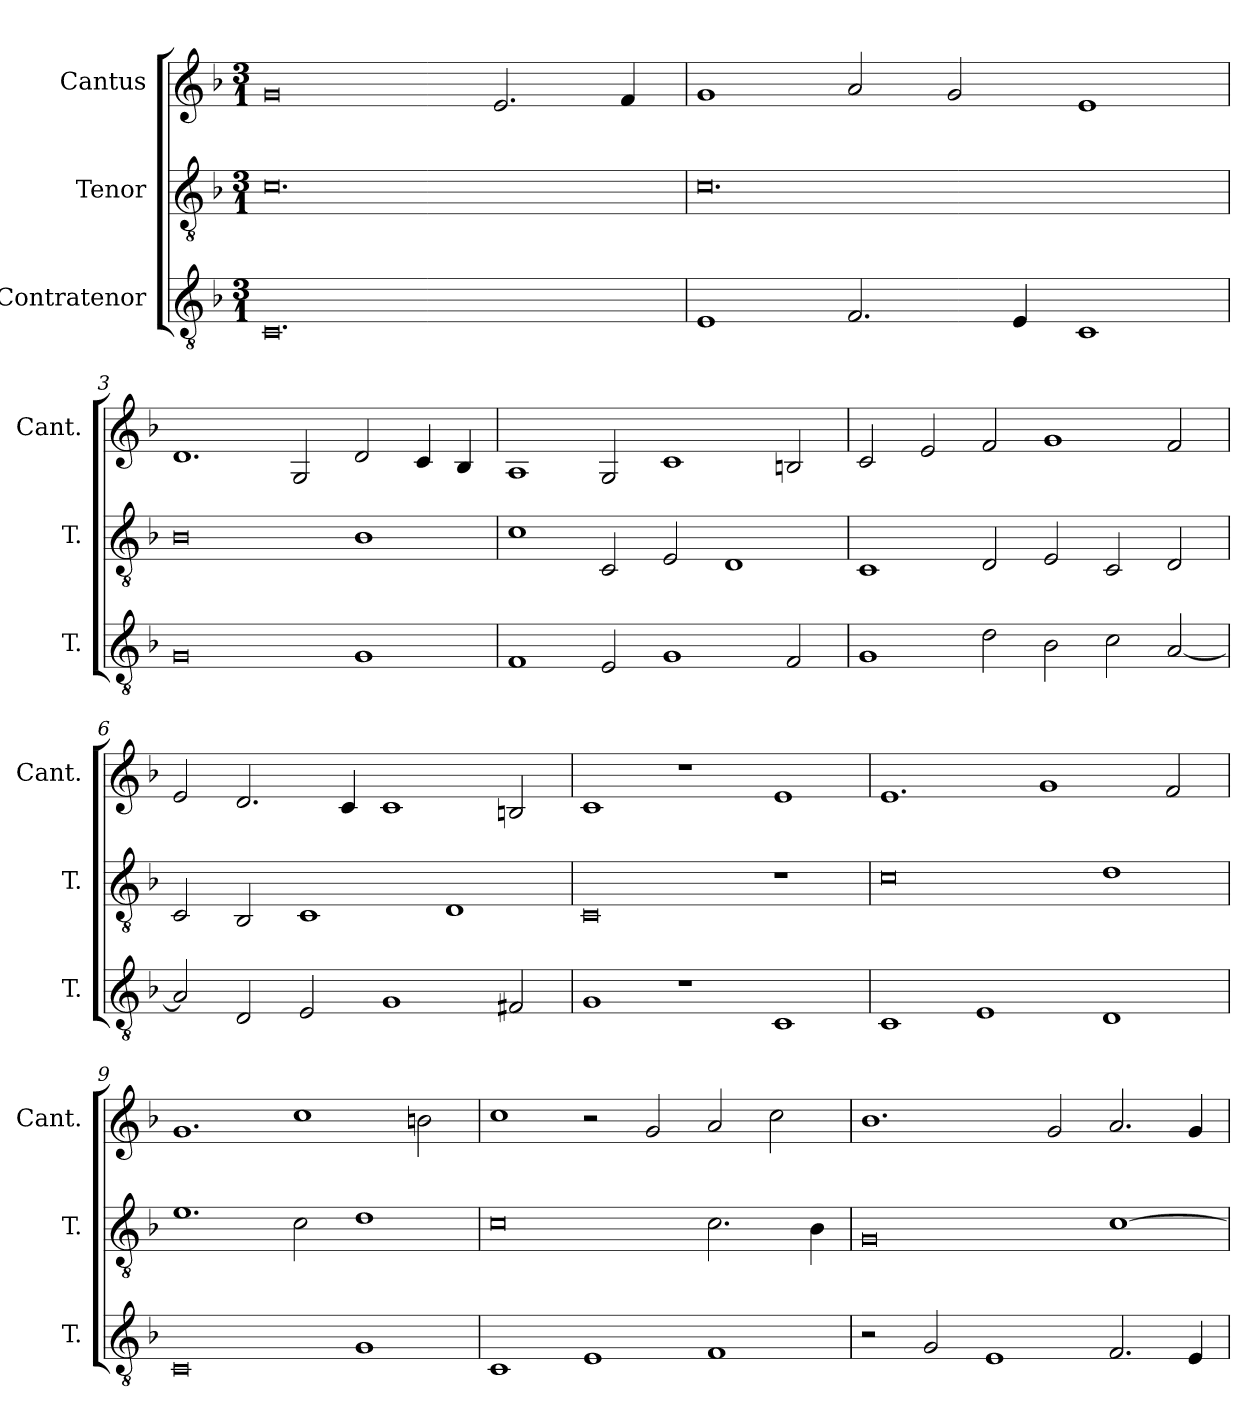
**kern	**kern	**kern
*part3	*part2	*part1
*staff3	*staff2	*staff1
*I"Contratenor	*I"Tenor	*I"Cantus
*I'T.	*I'T.	*I'Cant.
*clefGv2	*clefGv2	*clefG2
*ITrd7c12	*ITrd7c12	*
*k[b-]	*k[b-]	*k[b-]
*F:	*F:	*F:
*M3/1	*M3/1	*M3/1
=1	=1	=1
0.CC/	0.C\	0g/
.	.	2.e/
.	.	4f/
=2	=2	=2
1EE/	0.C\	1g/
2.FF/	.	2a/
.	.	2g/
4EE/	.	.
1CC/	.	1e/
=3	=3	=3
0GG/	0BB-\	1.d/
.	.	2G/
1GG/	1BB-\	2d/
.	.	4c/
.	.	4B-/
=4	=4	=4
1FF/	1C\	1A/
2EE/	2CC/	2G/
1GG/	2EE/	1c/
.	1DD/	.
2FF/	.	2Bi/
=5	=5	=5
1GG/	1CC/	2c/
.	.	2e/
2D\	2DD/	2f/
2BB-\	2EE/	1g/
2C\	2CC/	.
[2AA/	2DD/	2f/
=6	=6	=6
2AA/]	2CC/	2e/
2DD/	2BBB-/	2.d/
2EE/	1CC/	.
.	.	4c/
1GG/	.	1c/
.	1DD/	.
2FF#/	.	2Bi/
=7	=7	=7
1GG/	0CC/	1c/
1r	.	1r
1CC/	1r	1e/
=8	=8	=8
1CC/	0C\	1.e/
1EE/	.	.
.	.	1g/
1DD/	1D\	.
.	.	2f/
=9	=9	=9
0CC/	1.E\	1.g/
.	2C\	1cc\
1GG/	1D\	.
.	.	2bi\
=10	=10	=10
1CC/	0C\	1cc\
1EE/	.	2r
.	.	2g/
1FF/	2.C\	2a/
.	.	2cc\
.	4BB-\	.
=11	=11	=11
2r	0GG/	1.b-\
2GG/	.	.
1EE/	.	.
.	.	2g/
2.FF/	[1C\	2.a/
4EE/	.	4g/
=	=	=
*-	*-	*-
